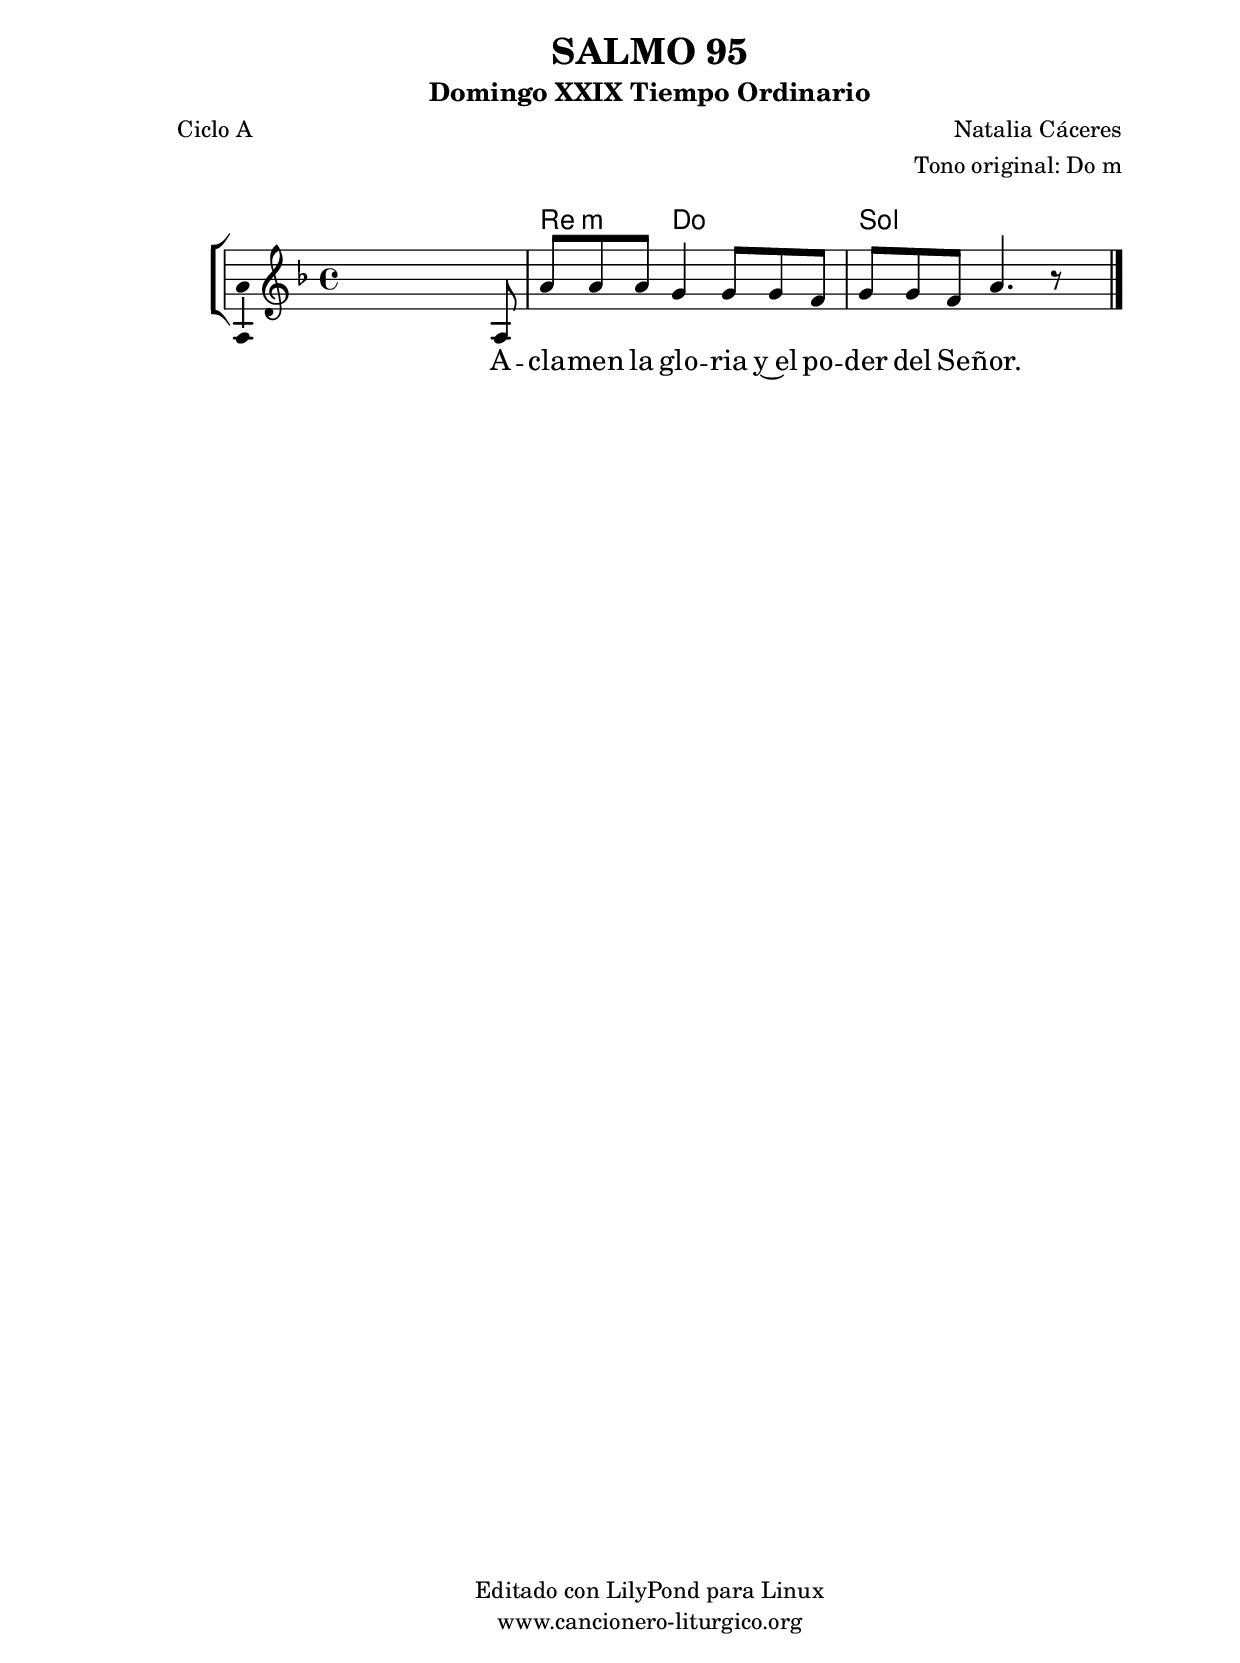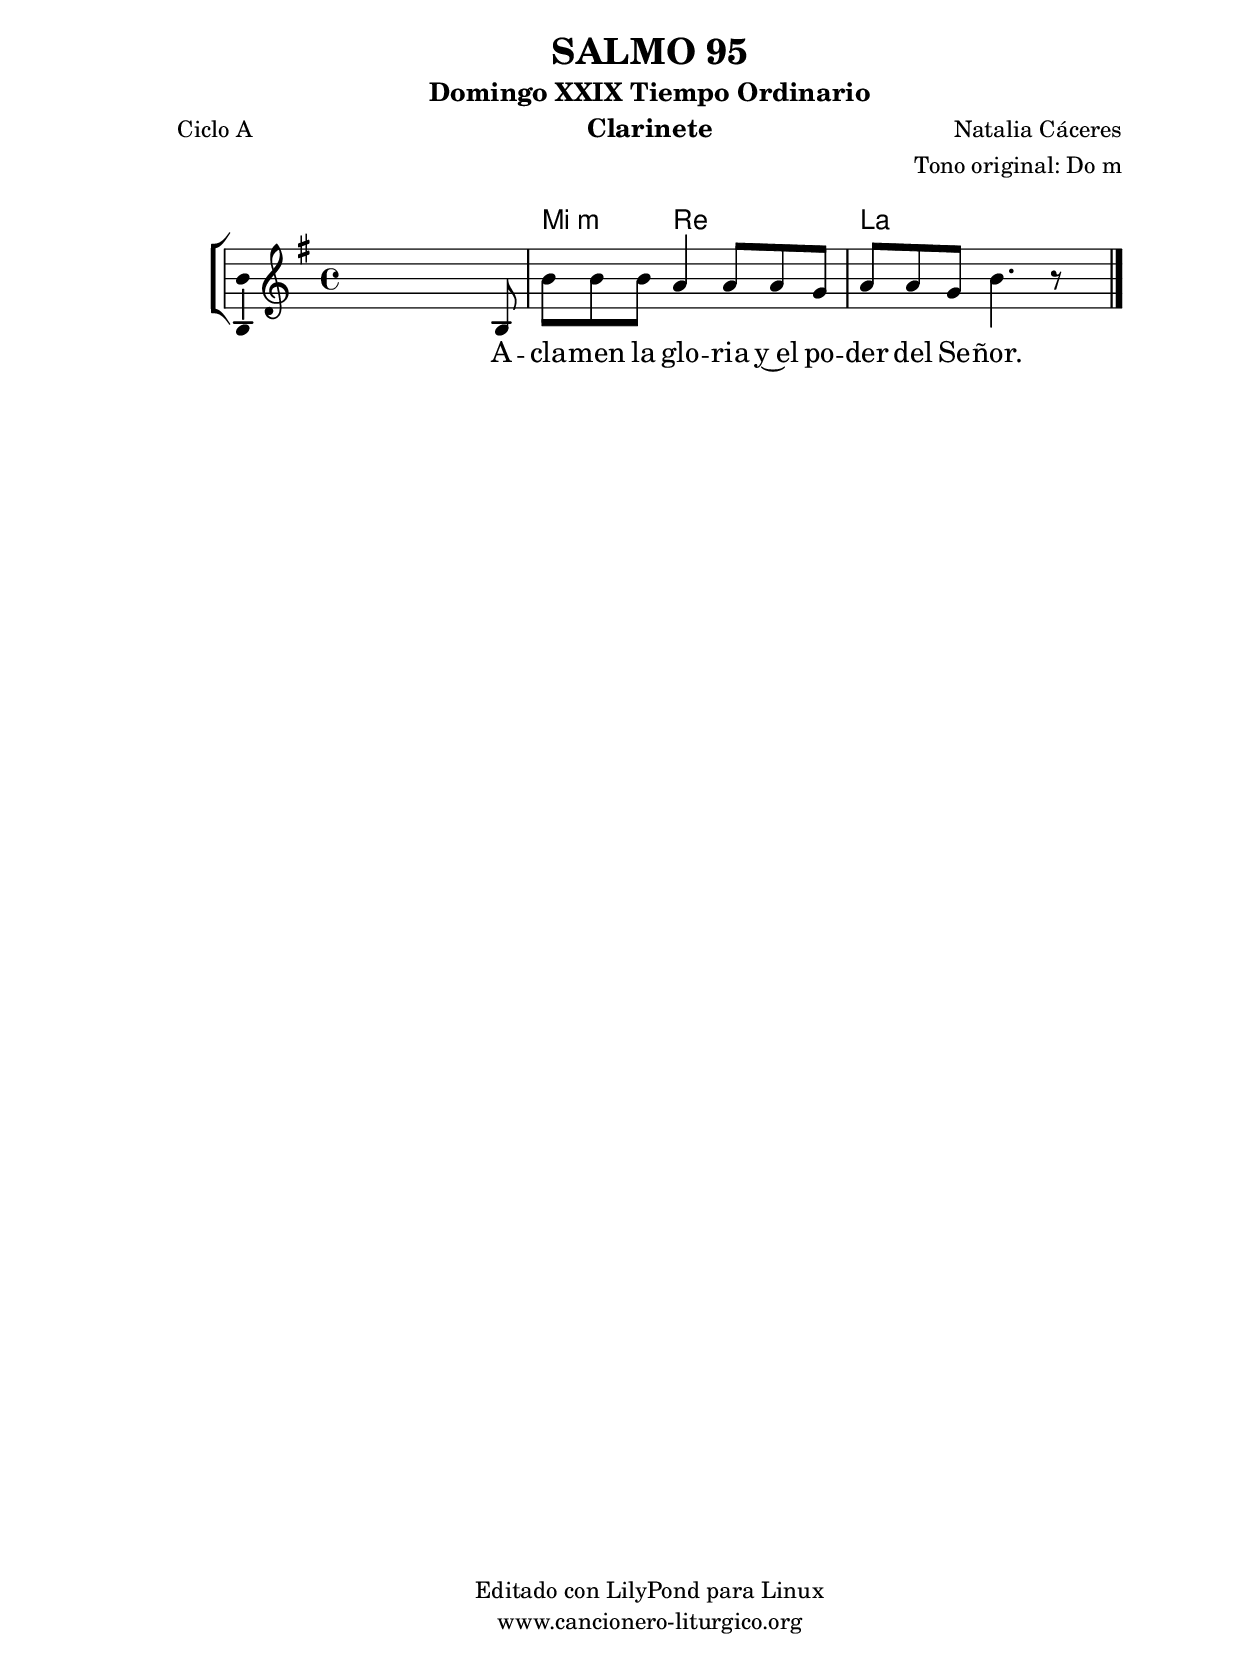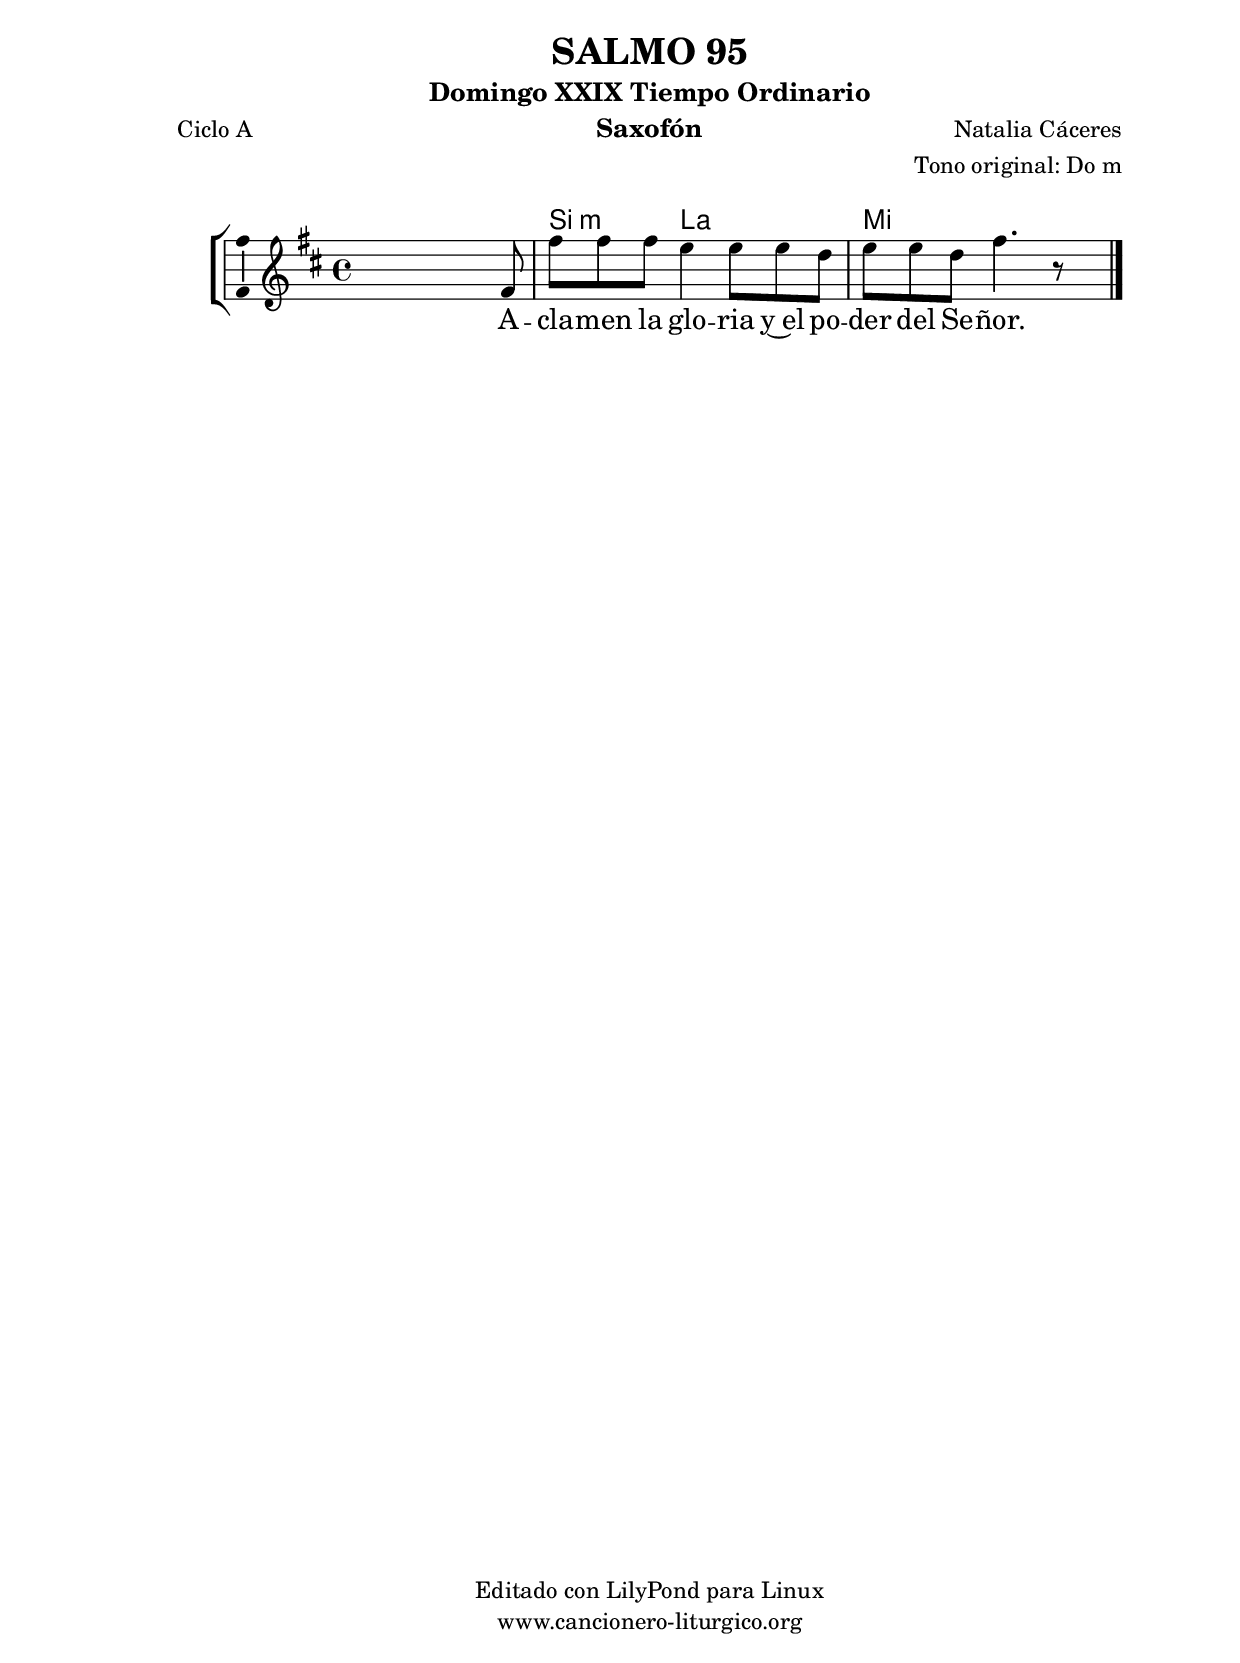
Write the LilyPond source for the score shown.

%
%para convertir .midi en .wav:
%timidity filename.midi -Ow -o finename.wav
%
%
%Para convertir de .wav a .mp3:
%lame -h -m j filename.wav
%
%
%para escuchar el midi:
%timidity nombrefichero.midi
%


%versión de lilypond para la que se ha escrito esta partitura:
\version "2.16.0"

	%Tamaño papel
	#(set-default-paper-size "a4")
	%Tamaño partitura
	#(set-global-staff-size 20)
	%No responde al pulsar sobre una nota
	#(ly:set-option 'point-and-click #f)

%parámetros del encabezamiento:
\header {
	title = "SALMO 95"
	subtitle = "Domingo XXIX Tiempo Ordinario"
	composer = "Natalia Cáceres"
	poet = "Ciclo A"
	meter = ""
	arranger = "Tono original: Do m"
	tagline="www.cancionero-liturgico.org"
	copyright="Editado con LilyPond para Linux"
	}

%parámetros asociados al papel:
\paper  {
	oddHeaderMarkup = \markup {\fill-line { \on-the-fly #not-first-page \fromproperty #'header:title \on-the-fly #not-first-page \fromproperty #'header:composer }}
	evenHeaderMarkup = \markup {\fill-line { \fromproperty #'header:composer \fromproperty #'header:title }}
	#(set-paper-size "a4")
	print-page-number = ##f
	first-page-number = 1
	print-first-page-number = ##f
%	head-separation = 3.0 \cm
	top-margin = 2.0 \cm
	bottom-margin = 0.5\cm
%%%	bottom-margin = -1.0\cm
	left-margin = 3.0 \cm
	line-width = 16.0 \cm 
	indent = 8\mm
	interscoreline = 2.\mm
	between-system-space = 15\mm
%	para que las partituras no llenen la hoja:
	ragged-bottom = ##t
%	idem para la última hoja:
	ragged-last-bottom = ##f
%	para que las partituras llenen el ancho del papel:
	ragged-last = ##f
	after-title-space = 2.5 \cm
%page-count=1
%system-count=8

	%Flexible Vertical Spacing
%	markup-markup-spacing =
%	#'((basic-distance . 15) (minimum-distance . 15) (padding . 3))
	markup-system-spacing =
	#'((basic-distance . 15) (minimum-distance . 15) (padding . 3))
	system-system-spacing =
	#'((basic-distance . 15) (minimum-distance . 15) (padding . 3))
	score-system-spacing =
	#'((basic-distance . 15) (minimum-distance . 15) (padding . 5))
%	top-system-spacing = % header
%	#'((basic-distance . 8) (minimum-distance . 0) (padding . 3))
%	top-markup-spacing =
%	#'((basic-distance . 20) (minimum-distance . 20) (padding . 3))
	last-bottom-spacing = % footer
	#'((basic-distance . 5) (minimum-distance . 5) (padding . 3))
%	score-markup-spacing =
%	#'((basic-distance . 16) (minimum-distance . 13) (padding . 3))

	}


%parámetros que afectan a toda la partitura:
global =  {
	%clave de sol (G):
	\clef G
	%armadura:
	\transpose c d
	\key c \minor
	\tempo 4=120
	\set Score.tempoHideNote = ##t
	}


acordes = {
	\italianChords
	\chordmode {
	\transpose c d
{

s1
c4.:m bes2 s8 f1

	}
	}
}

melodia = 
	\transpose c d
{
	\relative c'{
	\time 4/4

s2 s4 s8 g8
g'8 g g f4 f8 f ees
f f ees g4. r8 s8

	\bar "|."
	}
	}


texto = \lyricmode {
A -- cla -- men la glo -- ria y~el po -- der del Se -- ñor.
	}


acordesStaff = \context ChordNames = acordesStaff <<
	\set chordChanges = ##t
	\acordes
	>>


vozStaff = \context Voice = vozStaff
\with {\consists "Ambitus_engraver"}
<<
%	\set Staff.instrumentName = ""
%	\set Staff.shortInstrumentName = ""
%	\set Staff.midiInstrument = #"clarinet"
%	\set Staff.midiInstrument = #"cello"
%	\set Staff.midiInstrument = #"flute"
	\set Staff.midiInstrument = #"electric guitar (jazz)"
%	\set Staff.midiInstrument = #"english horn"
%	\set Staff.midiInstrument = #"violin"
%	\set Staff.midiInstrument = #"glockenspiel"
	\set Staff.midiMinimumVolume = #0.7
	\set Staff.midiMaximumVolume = #0.9
	\global
	\melodia
	>>


textoStaff = \context Lyrics = textoStaff <<
	\lyricsto vozStaff \texto
	>>

\book {
	\score {
		\context ChoirStaff {
			\override StaffGroup.SystemStartBracket #'collapse-height = #1
			\override Score.SystemStartBar #'collapse-height = #1
			<<
			\acordesStaff
			\vozStaff
			\textoStaff
			>>
			}
		\layout {
	    		\context {
				\Lyrics
				\override LyricText #'font-size = #2
				}
	   		 \context {
				\Score
				%fontSize = #3
				\override StaffSymbol #'staff-space = #(magstep +3)
				%\override Beam #'thickness = #0.55
				%\override SpacingSpanner #'spacing-increment = #1.0
				%\override Slur #'height-limit = #1.5
				}
			}
		}
	\score {
		\unfoldRepeats
		\context ChoirStaff {
			<<
			\acordesStaff
			\vozStaff
			>>
			}
		\midi {
	  		\context {
	  			\Score
				tempoWholesPerMinute = #(ly:make-moment 70 4)
				}
			}
		}
	}

%Partitura para clarinete
#(define output-suffix "C")
\book {
	\header{
		instrument = "Clarinete"
		}
	\score {
		\context ChoirStaff {
			\override StaffGroup.SystemStartBracket #'collapse-height = #1
			\override Score.SystemStartBar #'collapse-height = #1
\transpose c d
			<<
			\acordesStaff
			\vozStaff
			\textoStaff
			>>
			}
		\layout {
	    		\context {
				\Lyrics
				\override LyricText #'font-size = #2
				}
	   		 \context {
				\Score
				%fontSize = #3
				\override StaffSymbol #'staff-space = #(magstep +3)
				%\override Beam #'thickness = #0.55
				%\override SpacingSpanner #'spacing-increment = #1.0
				%\override Slur #'height-limit = #1.5
				}
			}
		}
	}

%Partitura para saxofón
#(define output-suffix "S")
\book {
	\header{
		instrument = "Saxofón"
		}
	\score {
		\context ChoirStaff {
			\override StaffGroup.SystemStartBracket #'collapse-height = #1
			\override Score.SystemStartBar #'collapse-height = #1
\transpose c a
			<<
			\acordesStaff
			\vozStaff
			\textoStaff
			>>
			}
		\layout {
	    		\context {
				\Lyrics
				\override LyricText #'font-size = #2
				}
	   		 \context {
				\Score
				%fontSize = #3
				\override StaffSymbol #'staff-space = #(magstep +3)
				%\override Beam #'thickness = #0.55
				%\override SpacingSpanner #'spacing-increment = #1.0
				%\override Slur #'height-limit = #1.5
				}
			}
		}
	}

